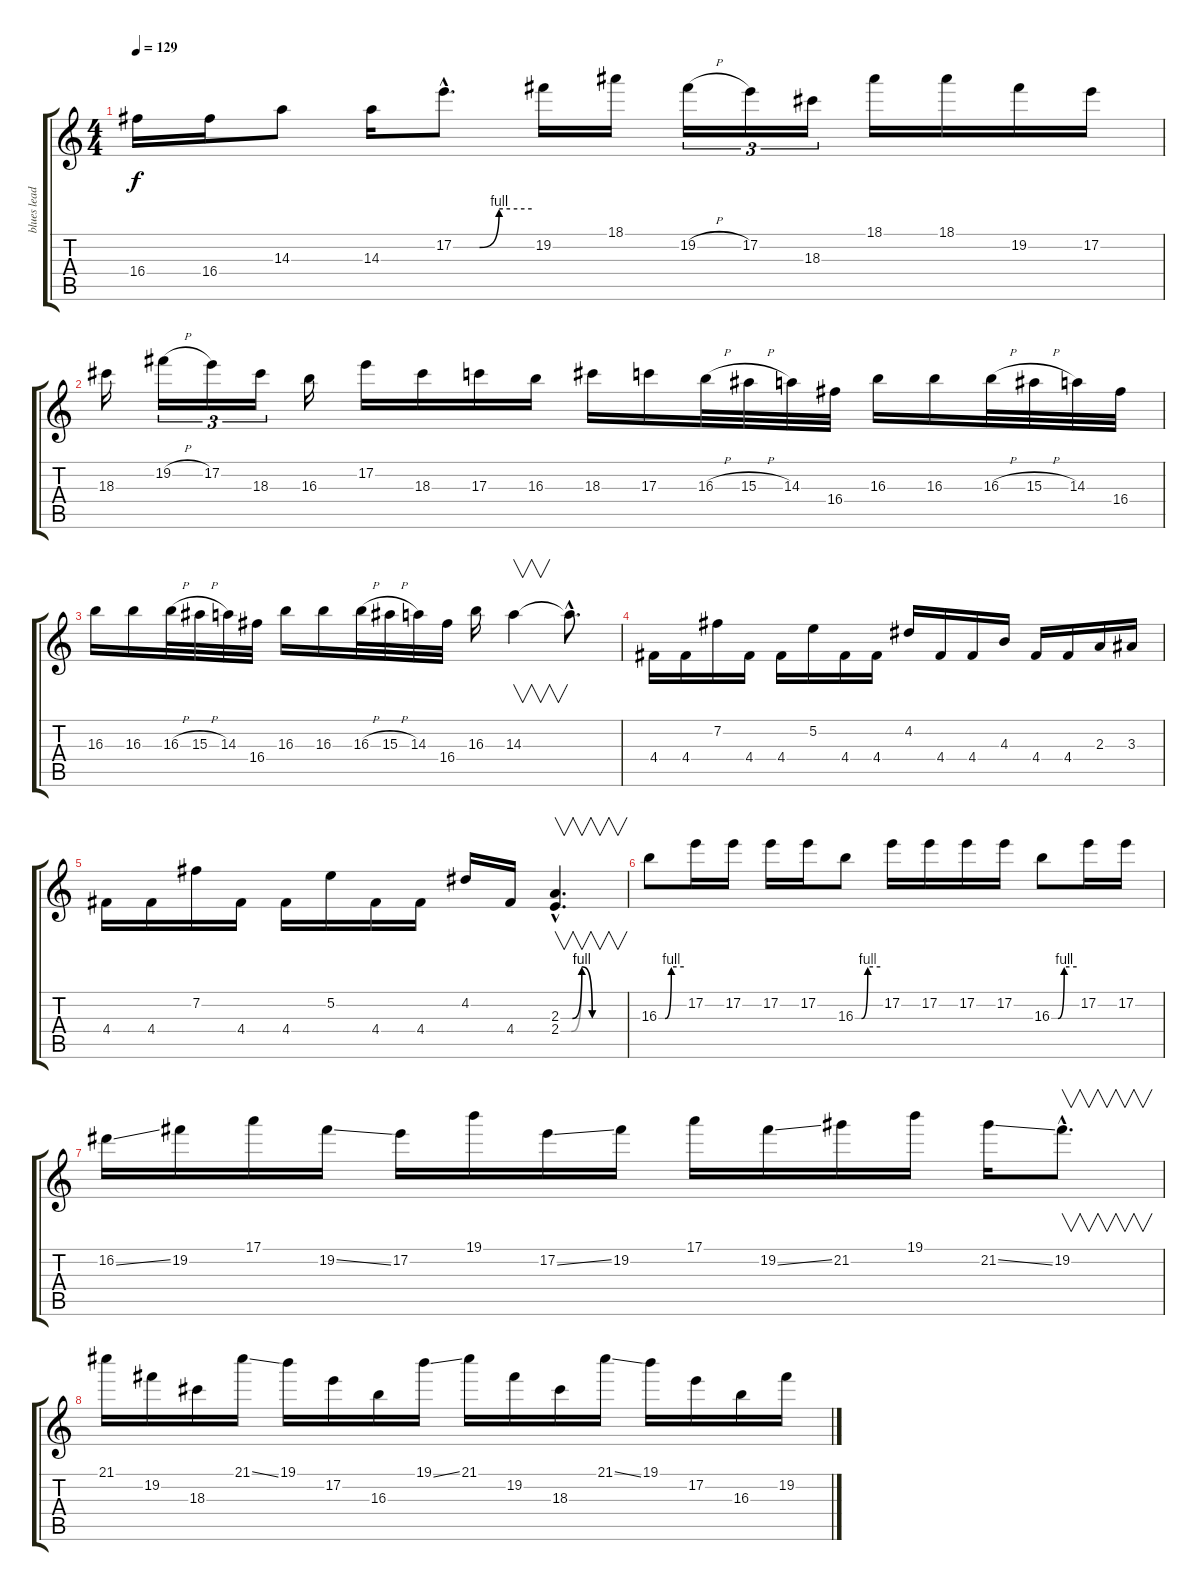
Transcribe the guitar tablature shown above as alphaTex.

\track ("blues lead" "blues lead") {instrument distortionguitar}
\staff {score tabs}
\tuning (E4 B3 G3 D3 A2 E2) {hide}
\ts (4 4)
\tempo 129
\clef g2
\ks c
16.4{t}.16{dy f} 16.4.16 14.3.8 14.3.16 17.2{be (custom 0 0 20 0 35 4 60 4) hac}.8{d} 19.2.16 18.1.16 19.2{h}.16{tu (3 2)} 17.2.16{tu (3 2)} 18.3.16{tu (3 2)} 18.1.16 18.1.16 19.2.16 17.2.16 |
18.3.16 19.2{h}.16{tu (3 2)} 17.2.16{tu (3 2)} 18.3.16{tu (3 2)} 16.3.16 17.2.16 18.3.16 17.3.16 16.3.16 18.3.16 17.3.16 16.3{h}.32 15.3{h}.32 14.3.32 16.4.32 16.3.16 16.3.16 16.3{h}.32 15.3{h}.32 14.3.32 16.4.32 |
16.3.16 16.3.16 16.3{h}.32 15.3{h}.32 14.3.32 16.4.32 16.3.16 16.3.16 16.3{h}.32 15.3{h}.32 14.3.32 16.4.32 16.3.16 14.3.4{v} 14.3{hac t}.8{d} |
4.4.16 4.4.16 7.2.16 4.4.16 4.4.16 5.2.16 4.4.16 4.4.16 4.2.16 4.4.16 4.4.16 4.3.16 4.4.16 4.4.16 2.3.16 3.3.16 |
4.4.16 4.4.16 7.2.16 4.4.16 4.4.16 5.2.16 4.4.16 4.4.16 4.2.16 4.4.16 (2.3{be (custom 0 0 11 0 20 4 30 0 45 0 60 0) hac} 2.4{be (custom 0 0 10 0 20 4 30 0 45 0 60 0) hac}).4{v d} |
16.3{be (custom 0 0 15 0 30 4 60 4)}.8 17.2.16 17.2.16 17.2.16 17.2.16 16.3{be (custom 0 0 15 0 30 4 60 4)}.8 17.2.16 17.2.16 17.2.16 17.2.16 16.3{be (custom 0 0 15 0 30 4 60 4)}.8 17.2.16 17.2.16 |
16.2{ss}.16 19.2.16 17.1.16 19.2{ss}.16 17.2.16 19.1.16 17.2{ss}.16 19.2.16 17.1.16 19.2{ss}.16 21.2.16 19.1.16 21.2{ss}.16 19.2{hac}.8{v d} |
21.1.16 19.2.16 18.3.16 21.1{ss}.16 19.1.16 17.2.16 16.3.16 19.1{ss}.16 21.1.16 19.2.16 18.3.16 21.1{ss}.16 19.1.16 17.2.16 16.3.16 19.2.16
